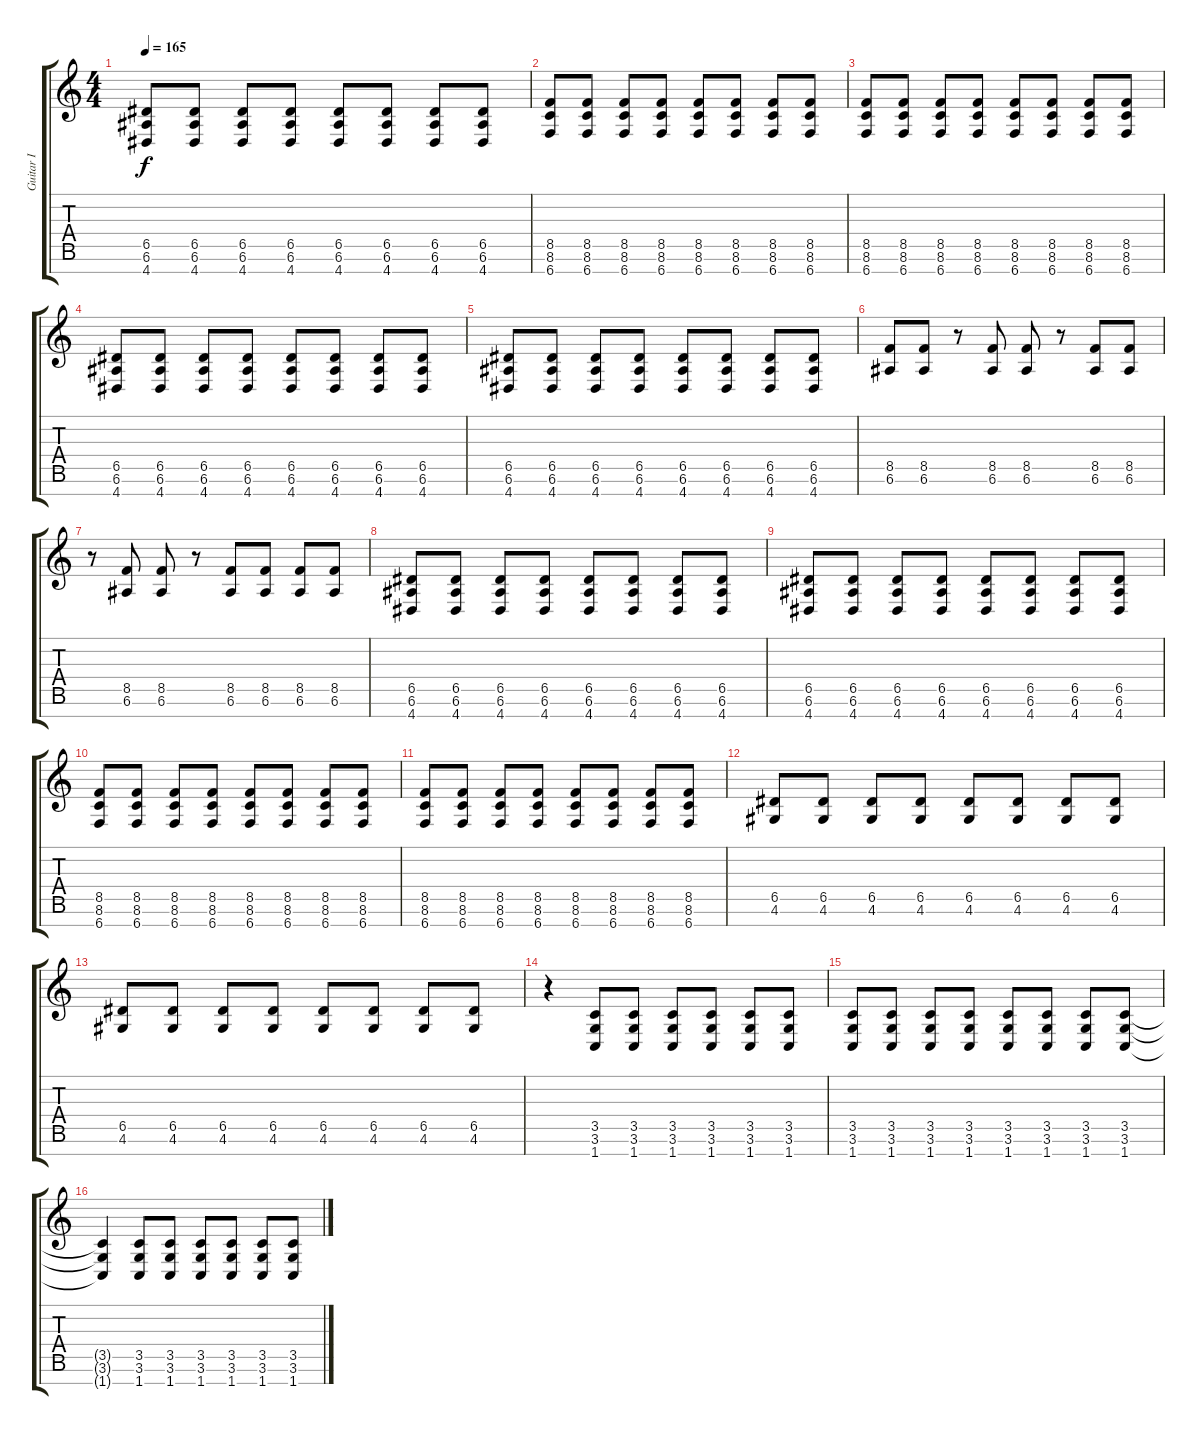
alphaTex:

\track ("Guitar I" "Guitar I") {instrument distortionguitar}
\staff {score tabs}
\tuning (E4 B3 Gb3 D3 A2 E2 B1) {hide}
\ts (4 4)
\tempo 165
\clef g2
\ks c
(6.5 6.6 4.7).8{dy f} (6.5 6.6 4.7).8 (6.5 6.6 4.7).8 (6.5 6.6 4.7).8 (6.5 6.6 4.7).8 (6.5 6.6 4.7).8 (6.5 6.6 4.7).8 (6.5 6.6 4.7).8 |
(8.5 8.6 6.7).8 (8.5 8.6 6.7).8 (8.5 8.6 6.7).8 (8.5 8.6 6.7).8 (8.5 8.6 6.7).8 (8.5 8.6 6.7).8 (8.5 8.6 6.7).8 (8.5 8.6 6.7).8 |
(8.5 8.6 6.7).8 (8.5 8.6 6.7).8 (8.5 8.6 6.7).8 (8.5 8.6 6.7).8 (8.5 8.6 6.7).8 (8.5 8.6 6.7).8 (8.5 8.6 6.7).8 (8.5 8.6 6.7).8 |
(6.5 6.6 4.7).8 (6.5 6.6 4.7).8 (6.5 6.6 4.7).8 (6.5 6.6 4.7).8 (6.5 6.6 4.7).8 (6.5 6.6 4.7).8 (6.5 6.6 4.7).8 (6.5 6.6 4.7).8 |
(6.5 6.6 4.7).8 (6.5 6.6 4.7).8 (6.5 6.6 4.7).8 (6.5 6.6 4.7).8 (6.5 6.6 4.7).8 (6.5 6.6 4.7).8 (6.5 6.6 4.7).8 (6.5 6.6 4.7).8 |
(8.5 6.6).8 (8.5 6.6).8 r.8 (8.5 6.6).8 (8.5 6.6).8 r.8 (8.5 6.6).8 (8.5 6.6).8 |
r.8 (8.5 6.6).8 (8.5 6.6).8 r.8 (8.5 6.6).8 (8.5 6.6).8 (8.5 6.6).8 (8.5 6.6).8 |
(6.5 6.6 4.7).8 (6.5 6.6 4.7).8 (6.5 6.6 4.7).8 (6.5 6.6 4.7).8 (6.5 6.6 4.7).8 (6.5 6.6 4.7).8 (6.5 6.6 4.7).8 (6.5 6.6 4.7).8 |
(6.5 6.6 4.7).8 (6.5 6.6 4.7).8 (6.5 6.6 4.7).8 (6.5 6.6 4.7).8 (6.5 6.6 4.7).8 (6.5 6.6 4.7).8 (6.5 6.6 4.7).8 (6.5 6.6 4.7).8 |
(8.5 8.6 6.7).8 (8.5 8.6 6.7).8 (8.5 8.6 6.7).8 (8.5 8.6 6.7).8 (8.5 8.6 6.7).8 (8.5 8.6 6.7).8 (8.5 8.6 6.7).8 (8.5 8.6 6.7).8 |
(8.5 8.6 6.7).8 (8.5 8.6 6.7).8 (8.5 8.6 6.7).8 (8.5 8.6 6.7).8 (8.5 8.6 6.7).8 (8.5 8.6 6.7).8 (8.5 8.6 6.7).8 (8.5 8.6 6.7).8 |
(6.5 4.6).8 (6.5 4.6).8 (6.5 4.6).8 (6.5 4.6).8 (6.5 4.6).8 (6.5 4.6).8 (6.5 4.6).8 (6.5 4.6).8 |
(6.5 4.6).8 (6.5 4.6).8 (6.5 4.6).8 (6.5 4.6).8 (6.5 4.6).8 (6.5 4.6).8 (6.5 4.6).8 (6.5 4.6).8 |
r.4 (3.5 3.6 1.7).8 (3.5 3.6 1.7).8 (3.5 3.6 1.7).8 (3.5 3.6 1.7).8 (3.5 3.6 1.7).8 (3.5 3.6 1.7).8 |
(3.5 3.6 1.7).8 (3.5 3.6 1.7).8 (3.5 3.6 1.7).8 (3.5 3.6 1.7).8 (3.5 3.6 1.7).8 (3.5 3.6 1.7).8 (3.5 3.6 1.7).8 (3.5 3.6 1.7).8 |
(3.5{t} 3.6{t} 1.7{t}).4 (3.5 3.6 1.7).8 (3.5 3.6 1.7).8 (3.5 3.6 1.7).8 (3.5 3.6 1.7).8 (3.5 3.6 1.7).8 (3.5 3.6 1.7).8
